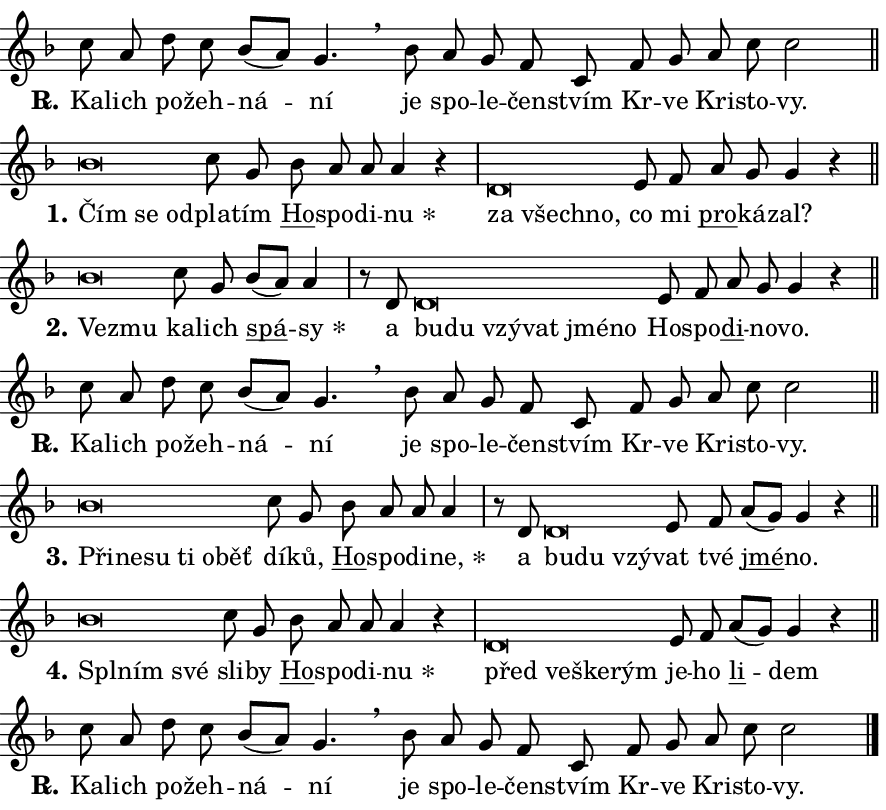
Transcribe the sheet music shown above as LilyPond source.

\version "2.24.0"
\header { tagline = "" }
\paper {
  indent = 0\cm
  top-margin = 0\cm
  right-margin = 0.13\cm % to fit lyric hyphens
  bottom-margin = 0\cm
  left-margin = 0\cm
  paper-width = 15\cm
  page-breaking = #ly:one-page-breaking
  system-system-spacing.basic-distance = #11
  score-system-spacing.basic-distance = #11
  ragged-last = ##f
}


%% Author: Thomas Morley
%% https://lists.gnu.org/archive/html/lilypond-user/2020-05/msg00002.html
#(define (line-position grob)
"Returns position of @var[grob} in current system:
   @code{'start}, if at first time-step
   @code{'end}, if at last time-step
   @code{'middle} otherwise
"
  (let* ((col (ly:item-get-column grob))
         (ln (ly:grob-object col 'left-neighbor))
         (rn (ly:grob-object col 'right-neighbor))
         (col-to-check-left (if (ly:grob? ln) ln col))
         (col-to-check-right (if (ly:grob? rn) rn col))
         (break-dir-left
           (and
             (ly:grob-property col-to-check-left 'non-musical #f)
             (ly:item-break-dir col-to-check-left)))
         (break-dir-right
           (and
             (ly:grob-property col-to-check-right 'non-musical #f)
             (ly:item-break-dir col-to-check-right))))
        (cond ((eqv? 1 break-dir-left) 'start)
              ((eqv? -1 break-dir-right) 'end)
              (else 'middle))))

#(define (tranparent-at-line-position vctor)
  (lambda (grob)
  "Relying on @code{line-position} select the relevant enry from @var{vctor}.
Used to determine transparency,"
    (case (line-position grob)
      ((end) (not (vector-ref vctor 0)))
      ((middle) (not (vector-ref vctor 1)))
      ((start) (not (vector-ref vctor 2))))))

noteHeadBreakVisibility =
#(define-music-function (break-visibility)(vector?)
"Makes @code{NoteHead}s transparent relying on @var{break-visibility}"
#{
  \override NoteHead.transparent =
    #(tranparent-at-line-position break-visibility)
#})

#(define delete-ledgers-for-transparent-note-heads
  (lambda (grob)
    "Reads whether a @code{NoteHead} is transparent.
If so this @code{NoteHead} is removed from @code{'note-heads} from
@var{grob}, which is supposed to be @code{LedgerLineSpanner}.
As a result ledgers are not printed for this @code{NoteHead}"
    (let* ((nhds-array (ly:grob-object grob 'note-heads))
           (nhds-list
             (if (ly:grob-array? nhds-array)
                 (ly:grob-array->list nhds-array)
                 '()))
           ;; Relies on the transparent-property being done before
           ;; Staff.LedgerLineSpanner.after-line-breaking is executed.
           ;; This is fragile ...
           (to-keep
             (remove
               (lambda (nhd)
                 (ly:grob-property nhd 'transparent #f))
               nhds-list)))
      ;; TODO find a better method to iterate over grob-arrays, similiar
      ;; to filter/remove etc for lists
      ;; For now rebuilt from scratch
      (set! (ly:grob-object grob 'note-heads)  '())
      (for-each
        (lambda (nhd)
          (ly:pointer-group-interface::add-grob grob 'note-heads nhd))
        to-keep))))

squashNotes = {
  \override NoteHead.X-extent = #'(-0.2 . 0.2)
  \override NoteHead.Y-extent = #'(-0.75 . 0)
  \override NoteHead.stencil =
    #(lambda (grob)
       (let ((pos (ly:grob-property grob 'staff-position)))
         (begin
           (if (< pos -7) (display "ERROR: Lower brevis then expected\n") (display ""))
           (if (<= pos -6) ly:text-interface::print ly:note-head::print))))
}
unSquashNotes = {
  \revert NoteHead.X-extent
  \revert NoteHead.Y-extent
  \revert NoteHead.stencil
}

hideNotes = \noteHeadBreakVisibility #begin-of-line-visible
unHideNotes = \noteHeadBreakVisibility #all-visible

% work-around for resetting accidentals
% https://lilypond.org/doc/v2.23/Documentation/notation/displaying-rhythms#unmetered-music
cadenzaMeasure = {
  \cadenzaOff
  \partial 1024 s1024
  \cadenzaOn
}

#(define-markup-command (accent layout props text) (markup?)
  "Underline accented syllable"
  (interpret-markup layout props
    #{\markup \override #'(offset . 4.3) \underline { #text }#}))

responsum = \markup \concat {
  "R" \hspace #-1.05 \path #0.1 #'((moveto 0 0.07) (lineto 0.9 0.8)) \hspace #0.05 "."
}

spaceSize = #0.6828661417322834 % exact space size for TeX Gyre Schola

\layout {
  \context {
    \Staff
    \remove "Time_signature_engraver"
    \override LedgerLineSpanner.after-line-breaking = #delete-ledgers-for-transparent-note-heads
  }
  \context {
    \Lyrics {
      \override LyricSpace.minimum-distance = \spaceSize
      \override LyricText.font-name = #"TeX Gyre Schola"
      \override LyricText.font-size = 1
      \override StanzaNumber.font-name = #"TeX Gyre Schola Bold"
      \override StanzaNumber.font-size = 1
    }
  }
  \context {
    \Score 
    \override NoteHead.text =
      #(lambda (grob) 
        (let ((pos (ly:grob-property grob 'staff-position)))
          #{\markup {
            \combine
              \halign #-0.55 \raise #(if (= pos -6) 0 0.5) \override #'(thickness . 2) \draw-line #'(3.2 . 0)
              \musicglyph "noteheads.sM1"
          }#}))
  }
}

% magnetic-lyrics.ily
%
%   written by
%     Jean Abou Samra <jean@abou-samra.fr>
%     Werner Lemberg <wl@gnu.org>
%
%   adapted by
%     Jiri Hon <jiri.hon@gmail.com>
%
% Version 2022-Apr-15

% https://www.mail-archive.com/lilypond-user@gnu.org/msg149350.html

#(define (Left_hyphen_pointer_engraver context)
   "Collect syllable-hyphen-syllable occurrences in lyrics and store
them in properties.  This engraver only looks to the left.  For
example, if the lyrics input is @code{foo -- bar}, it does the
following.

@itemize @bullet
@item
Set the @code{text} property of the @code{LyricHyphen} grob between
@q{foo} and @q{bar} to @code{foo}.

@item
Set the @code{left-hyphen} property of the @code{LyricText} grob with
text @q{foo} to the @code{LyricHyphen} grob between @q{foo} and
@q{bar}.
@end itemize

Use this auxiliary engraver in combination with the
@code{lyric-@/text::@/apply-@/magnetic-@/offset!} hook."
   (let ((hyphen #f)
         (text #f))
     (make-engraver
      (acknowledgers
       ((lyric-syllable-interface engraver grob source-engraver)
        (set! text grob)))
      (end-acknowledgers
       ((lyric-hyphen-interface engraver grob source-engraver)
        ;(when (not (grob::has-interface grob 'lyric-space-interface))
          (set! hyphen grob)));)
      ((stop-translation-timestep engraver)
       (when (and text hyphen)
         (ly:grob-set-object! text 'left-hyphen hyphen))
       (set! text #f)
       (set! hyphen #f)))))

#(define (lyric-text::apply-magnetic-offset! grob)
   "If the space between two syllables is less than the value in
property @code{LyricText@/.details@/.squash-threshold}, move the right
syllable to the left so that it gets concatenated with the left
syllable.

Use this function as a hook for
@code{LyricText@/.after-@/line-@/breaking} if the
@code{Left_@/hyphen_@/pointer_@/engraver} is active."
   (let ((hyphen (ly:grob-object grob 'left-hyphen #f)))
     (when hyphen
       (let ((left-text (ly:spanner-bound hyphen LEFT)))
         (when (grob::has-interface left-text 'lyric-syllable-interface)
           (let* ((common (ly:grob-common-refpoint grob left-text X))
                  (this-x-ext (ly:grob-extent grob common X))
                  (left-x-ext
                   (begin
                     ;; Trigger magnetism for left-text.
                     (ly:grob-property left-text 'after-line-breaking)
                     (ly:grob-extent left-text common X)))
                  ;; `delta` is the gap width between two syllables.
                  (delta (- (interval-start this-x-ext)
                            (interval-end left-x-ext)))
                  (details (ly:grob-property grob 'details))
                  (threshold (assoc-get 'squash-threshold details 0.2)))
             (when (< delta threshold)
               (let* (;; We have to manipulate the input text so that
                      ;; ligatures crossing syllable boundaries are not
                      ;; disabled.  For languages based on the Latin
                      ;; script this is essentially a beautification.
                      ;; However, for non-Western scripts it can be a
                      ;; necessity.
                      (lt (ly:grob-property left-text 'text))
                      (rt (ly:grob-property grob 'text))
                      (is-space (grob::has-interface hyphen 'lyric-space-interface))
                      (space (if is-space " " ""))
                      (extra-delta (if is-space spaceSize 0))
                      ;; Append new syllable.
                      (ltrt-space (if (and (string? lt) (string? rt))
                                (string-append lt space rt)
                                (make-concat-markup (list lt space rt))))
                      ;; Right-align `ltrt` to the right side.
                      (ltrt-space-markup (grob-interpret-markup
                               grob
                               (make-translate-markup
                                (cons (interval-length this-x-ext) 0)
                                (make-right-align-markup ltrt-space)))))
                 (begin
                   ;; Don't print `left-text`.
                   (ly:grob-set-property! left-text 'stencil #f)
                   ;; Set text and stencil (which holds all collected
                   ;; syllables so far) and shift it to the left.
                   (ly:grob-set-property! grob 'text ltrt-space)
                   (ly:grob-set-property! grob 'stencil ltrt-space-markup)
                   (ly:grob-translate-axis! grob (- (- delta extra-delta)) X))))))))))


#(define (lyric-hyphen::displace-bounds-first grob)
   ;; Make very sure this callback isn't triggered too early.
   (let ((left (ly:spanner-bound grob LEFT))
         (right (ly:spanner-bound grob RIGHT)))
     (ly:grob-property left 'after-line-breaking)
     (ly:grob-property right 'after-line-breaking)
     (ly:lyric-hyphen::print grob)))

squashThreshold = #0.4

\layout {
  \context {
    \Lyrics
    \consists #Left_hyphen_pointer_engraver
    \override LyricText.after-line-breaking =
      #lyric-text::apply-magnetic-offset!
    \override LyricHyphen.stencil = #lyric-hyphen::displace-bounds-first
    \override LyricText.details.squash-threshold = \squashThreshold
    \override LyricHyphen.minimum-distance = 0
    \override LyricHyphen.minimum-length = \squashThreshold
  }
}

squashText = \override LyricText.details.squash-threshold = 9999
unSquashText = \override LyricText.details.squash-threshold = \squashThreshold

leftText = \override LyricText.self-alignment-X = #LEFT
unLeftText = \revert LyricText.self-alignment-X

starOffset = #(lambda (grob) 
                (let ((x_offset (ly:self-alignment-interface::aligned-on-x-parent grob)))
                  (if (= x_offset 0) 0 (+ x_offset 1.2))))

star = #(define-music-function (syllable)(string?)
"Append star separator at the end of a syllable"
#{
  \once \override LyricText.X-offset = #starOffset
  \lyricmode { \markup {
    #syllable
    \override #'((font-name . "TeX Gyre Schola Bold")) \hspace #0.2 \lower #0.65 \larger "*"
  } }
#})

starAccent = #(define-music-function (syllable)(string?)
"Append star separator at the end of a syllable and make accent"
#{
  \once \override LyricText.X-offset = #starOffset
  \lyricmode { \markup {
    \accent #syllable
    \override #'((font-name . "TeX Gyre Schola Bold")) \hspace #0.2 \lower #0.65 \larger "*"
  } }
#})

breath = #(define-music-function (syllable)(string?)
"Append breathing indicator at the end of a syllable"
#{
  \lyricmode { \markup { #syllable "+" } }
#})

optionalBreath = #(define-music-function (syllable)(string?)
"Append optional breathing indicator at the end of a syllable"
#{
  \lyricmode { \markup { #syllable "(+)" } }
#})


\score {
    <<
        \new Voice = "melody" { \cadenzaOn \key f \major \relative { c''8 a d c bes[( a)] g4. \breathe \bar "" bes8 a g \bar "" f c \bar "" f g \bar "" a c c2 \cadenzaMeasure \bar "||" \break } }
        \new Lyrics \lyricsto "melody" { \lyricmode { \set stanza = \responsum
Ka -- lich po -- žeh -- ná -- ní je spo -- le -- čen -- stvím Kr -- ve Kri -- sto -- vy. } }
    >>
    \layout {}
}

\score {
    <<
        \new Voice = "melody" { \cadenzaOn \key f \major \relative { \squashNotes bes'\breve*1/16 \hideNotes \breve*1/16 \breve*1/16 \bar "" \unHideNotes \unSquashNotes c8 g \bar "" bes a a a4 r \cadenzaMeasure \bar "|" \squashNotes d,\breve*1/16 \hideNotes \breve*1/16 \breve*1/16 \bar "" \unHideNotes \unSquashNotes e8 f \bar "" a g g4 r \cadenzaMeasure \bar "||" \break } }
        \new Lyrics \lyricsto "melody" { \lyricmode { \set stanza = "1."
\leftText Čím \squashText se od -- \unLeftText \unSquashText pla -- tím \markup \accent Ho -- spo -- di -- \star nu \leftText za \squashText všech -- no, \unLeftText \unSquashText co mi \markup \accent pro -- ká -- zal? } }
    >>
    \layout {}
}

\score {
    <<
        \new Voice = "melody" { \cadenzaOn \key f \major \relative { \squashNotes bes'\breve*1/16 \hideNotes \breve*1/16 \bar "" \unHideNotes \unSquashNotes c8 g \bar "" bes[( a)] a4 \cadenzaMeasure \bar "|" r8 d,8 \squashNotes d\breve*1/16 \hideNotes \breve*1/16 \bar "" \breve*1/16 \bar "" \breve*1/16 \bar "" \breve*1/16 \breve*1/16 \bar "" \unHideNotes \unSquashNotes e8 f \bar "" a g g4 r \cadenzaMeasure \bar "||" \break } }
        \new Lyrics \lyricsto "melody" { \lyricmode { \set stanza = "2."
\leftText Ve -- \squashText zmu \unLeftText \unSquashText ka -- lich \markup \accent spá -- \star sy a \leftText bu -- \squashText du vzý -- vat jmé -- no \unLeftText \unSquashText Ho -- spo -- \markup \accent di -- no -- vo. } }
    >>
    \layout {}
}

\score {
    <<
        \new Voice = "melody" { \cadenzaOn \key f \major \relative { c''8 a d c bes[( a)] g4. \breathe \bar "" bes8 a g \bar "" f c \bar "" f g \bar "" a c c2 \cadenzaMeasure \bar "||" \break } }
        \new Lyrics \lyricsto "melody" { \lyricmode { \set stanza = \responsum
Ka -- lich po -- žeh -- ná -- ní je spo -- le -- čen -- stvím Kr -- ve Kri -- sto -- vy. } }
    >>
    \layout {}
}

\score {
    <<
        \new Voice = "melody" { \cadenzaOn \key f \major \relative { \squashNotes bes'\breve*1/16 \hideNotes \breve*1/16 \bar "" \breve*1/16 \bar "" \breve*1/16 \bar "" \breve*1/16 \breve*1/16 \bar "" \unHideNotes \unSquashNotes c8 g \bar "" bes a a a4 \cadenzaMeasure \bar "|" r8 d,8 \squashNotes d\breve*1/16 \hideNotes \breve*1/16 \breve*1/16 \bar "" \unHideNotes \unSquashNotes e8 f \bar "" a[( g)] g4 r \cadenzaMeasure \bar "||" \break } }
        \new Lyrics \lyricsto "melody" { \lyricmode { \set stanza = "3."
\leftText Při -- \squashText ne -- su ti o -- běť \unLeftText \unSquashText dí -- ků, \markup \accent Ho -- spo -- di -- \star ne, a \leftText bu -- \squashText du vzý -- \unLeftText \unSquashText vat tvé \markup \accent jmé -- no. } }
    >>
    \layout {}
}

\score {
    <<
        \new Voice = "melody" { \cadenzaOn \key f \major \relative { \squashNotes bes'\breve*1/16 \hideNotes \breve*1/16 \breve*1/16 \bar "" \unHideNotes \unSquashNotes c8 g \bar "" bes a a a4 r \cadenzaMeasure \bar "|" \squashNotes d,\breve*1/16 \hideNotes \breve*1/16 \bar "" \breve*1/16 \breve*1/16 \bar "" \unHideNotes \unSquashNotes e8 f \bar "" a[( g)] g4 r \cadenzaMeasure \bar "||" \break } }
        \new Lyrics \lyricsto "melody" { \lyricmode { \set stanza = "4."
\leftText Spl -- \squashText ním své \unLeftText \unSquashText sli -- by \markup \accent Ho -- spo -- di -- \star nu \leftText před \squashText ve -- ške -- rým \unLeftText \unSquashText je -- ho \markup \accent li -- dem } }
    >>
    \layout {}
}

\score {
    <<
        \new Voice = "melody" { \cadenzaOn \key f \major \relative { c''8 a d c bes[( a)] g4. \breathe \bar "" bes8 a g \bar "" f c \bar "" f g \bar "" a c c2 \cadenzaMeasure \bar "||" \break } \bar "|." }
        \new Lyrics \lyricsto "melody" { \lyricmode { \set stanza = \responsum
Ka -- lich po -- žeh -- ná -- ní je spo -- le -- čen -- stvím Kr -- ve Kri -- sto -- vy. } }
    >>
    \layout {}
}
